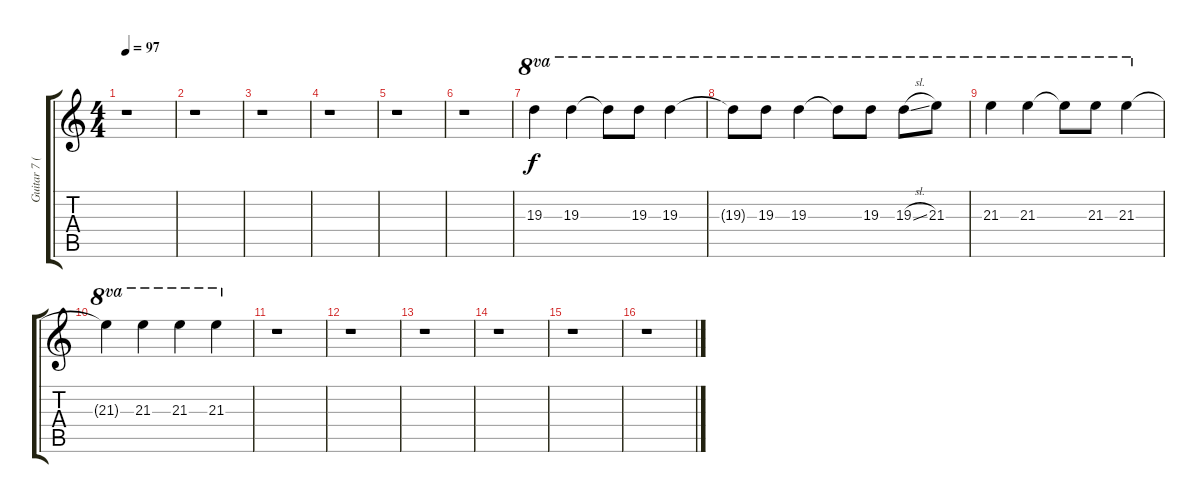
\track ("Guitar 7 (dist.)" "Guitar 7 (") {instrument distortionguitar}
\staff {score tabs}
\tuning (E4 B3 G3 D3 A2 E2) {hide}
\ts (4 4)
\tempo 97
\clef g2
\ks aminor
r.1{dy f} |
r.1 |
r.1 |
r.1 |
r.1 |
r.1 |
19.3.4{ot 8va} 19.3.4{ot 8va} 19.3{t}.8{ot 8va} 19.3.8{ot 8va} 19.3.4{ot 8va} |
19.3{t}.8{ot 8va} 19.3.8{ot 8va} 19.3.4{ot 8va} 19.3{t}.8{ot 8va} 19.3.8{ot 8va} 19.3{sl}.8{ot 8va} 21.3.8{ot 8va} |
21.3.4{ot 8va} 21.3.4{ot 8va} 21.3{t}.8{ot 8va} 21.3.8{ot 8va} 21.3.4{ot 8va} |
21.3{t}.4{ot 8va} 21.3.4{ot 8va} 21.3.4{ot 8va} 21.3.4{ot 8va} |
r.1 |
r.1 |
r.1 |
r.1 |
r.1 |
r.1
